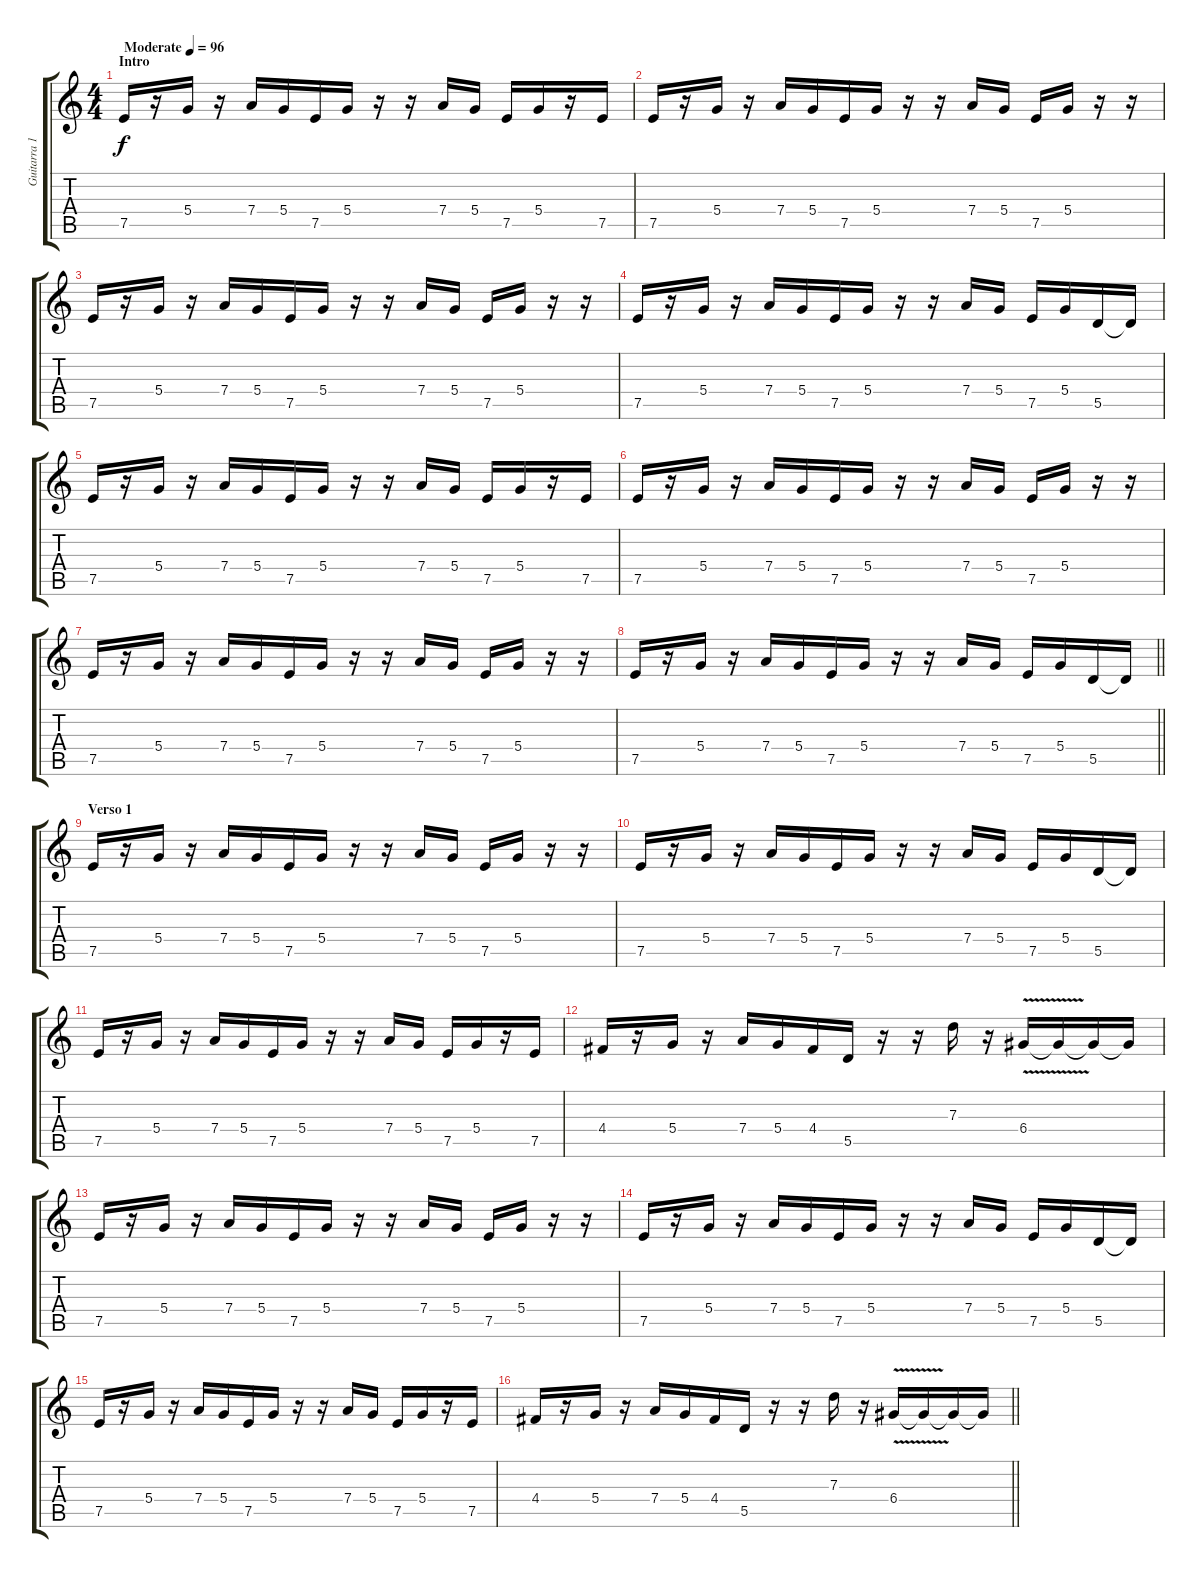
\track ("Guitarra 1" "Guitarra 1") {instrument acousticguitarnylon}
\staff {score tabs}
\tuning (E4 B3 G3 D3 A2 E2) {hide}
\ts (4 4)
\section ("" "Intro")
\tempo (96 "Moderate")
\clef g2
\ks c
7.5.16{txt "" dy f instrument acousticguitarnylon} r.16 5.4.16 r.16 7.4.16 5.4.16 7.5.16 5.4.16 r.16 r.16 7.4.16 5.4.16 7.5.16 5.4.16 r.16 7.5.16 |
7.5.16 r.16 5.4.16 r.16 7.4.16 5.4.16 7.5.16 5.4.16 r.16 r.16 7.4.16 5.4.16 7.5.16 5.4.16 r.16 r.16 |
7.5.16 r.16 5.4.16 r.16 7.4.16 5.4.16 7.5.16 5.4.16 r.16 r.16 7.4.16 5.4.16 7.5.16 5.4.16 r.16 r.16 |
7.5.16 r.16 5.4.16 r.16 7.4.16 5.4.16 7.5.16 5.4.16 r.16 r.16 7.4.16 5.4.16 7.5.16 5.4.16 5.5.16 5.5{t}.16 |
7.5.16 r.16 5.4.16 r.16 7.4.16 5.4.16 7.5.16 5.4.16 r.16 r.16 7.4.16 5.4.16 7.5.16 5.4.16 r.16 7.5.16 |
7.5.16 r.16 5.4.16 r.16 7.4.16 5.4.16 7.5.16 5.4.16 r.16 r.16 7.4.16 5.4.16 7.5.16 5.4.16 r.16 r.16 |
7.5.16 r.16 5.4.16 r.16 7.4.16 5.4.16 7.5.16 5.4.16 r.16 r.16 7.4.16 5.4.16 7.5.16 5.4.16 r.16 r.16 |
\barLineRight lightlight
7.5.16 r.16 5.4.16 r.16 7.4.16 5.4.16 7.5.16 5.4.16 r.16 r.16 7.4.16 5.4.16 7.5.16 5.4.16 5.5.16 5.5{t}.16 |
\section ("" "Verso 1")
7.5.16 r.16 5.4.16 r.16 7.4.16 5.4.16 7.5.16 5.4.16 r.16 r.16 7.4.16 5.4.16 7.5.16 5.4.16 r.16 r.16 |
7.5.16 r.16 5.4.16 r.16 7.4.16 5.4.16 7.5.16 5.4.16 r.16 r.16 7.4.16 5.4.16 7.5.16 5.4.16 5.5.16 5.5{t}.16 |
7.5.16 r.16 5.4.16 r.16 7.4.16 5.4.16 7.5.16 5.4.16 r.16 r.16 7.4.16 5.4.16 7.5.16 5.4.16 r.16 7.5.16 |
4.4.16 r.16 5.4.16 r.16 7.4.16 5.4.16 4.4.16 5.5.16 r.16 r.16 7.3.16 r.16 6.4{v}.16 6.4{t}.16 6.4{t}.16 6.4{t}.16 |
7.5.16 r.16 5.4.16 r.16 7.4.16 5.4.16 7.5.16 5.4.16 r.16 r.16 7.4.16 5.4.16 7.5.16 5.4.16 r.16 r.16 |
7.5.16 r.16 5.4.16 r.16 7.4.16 5.4.16 7.5.16 5.4.16 r.16 r.16 7.4.16 5.4.16 7.5.16 5.4.16 5.5.16 5.5{t}.16 |
7.5.16 r.16 5.4.16 r.16 7.4.16 5.4.16 7.5.16 5.4.16 r.16 r.16 7.4.16 5.4.16 7.5.16 5.4.16 r.16 7.5.16 |
\barLineRight lightlight
4.4.16 r.16 5.4.16 r.16 7.4.16 5.4.16 4.4.16 5.5.16 r.16 r.16 7.3.16 r.16 6.4{v}.16 6.4{t}.16 6.4{t}.16 6.4{t}.16
